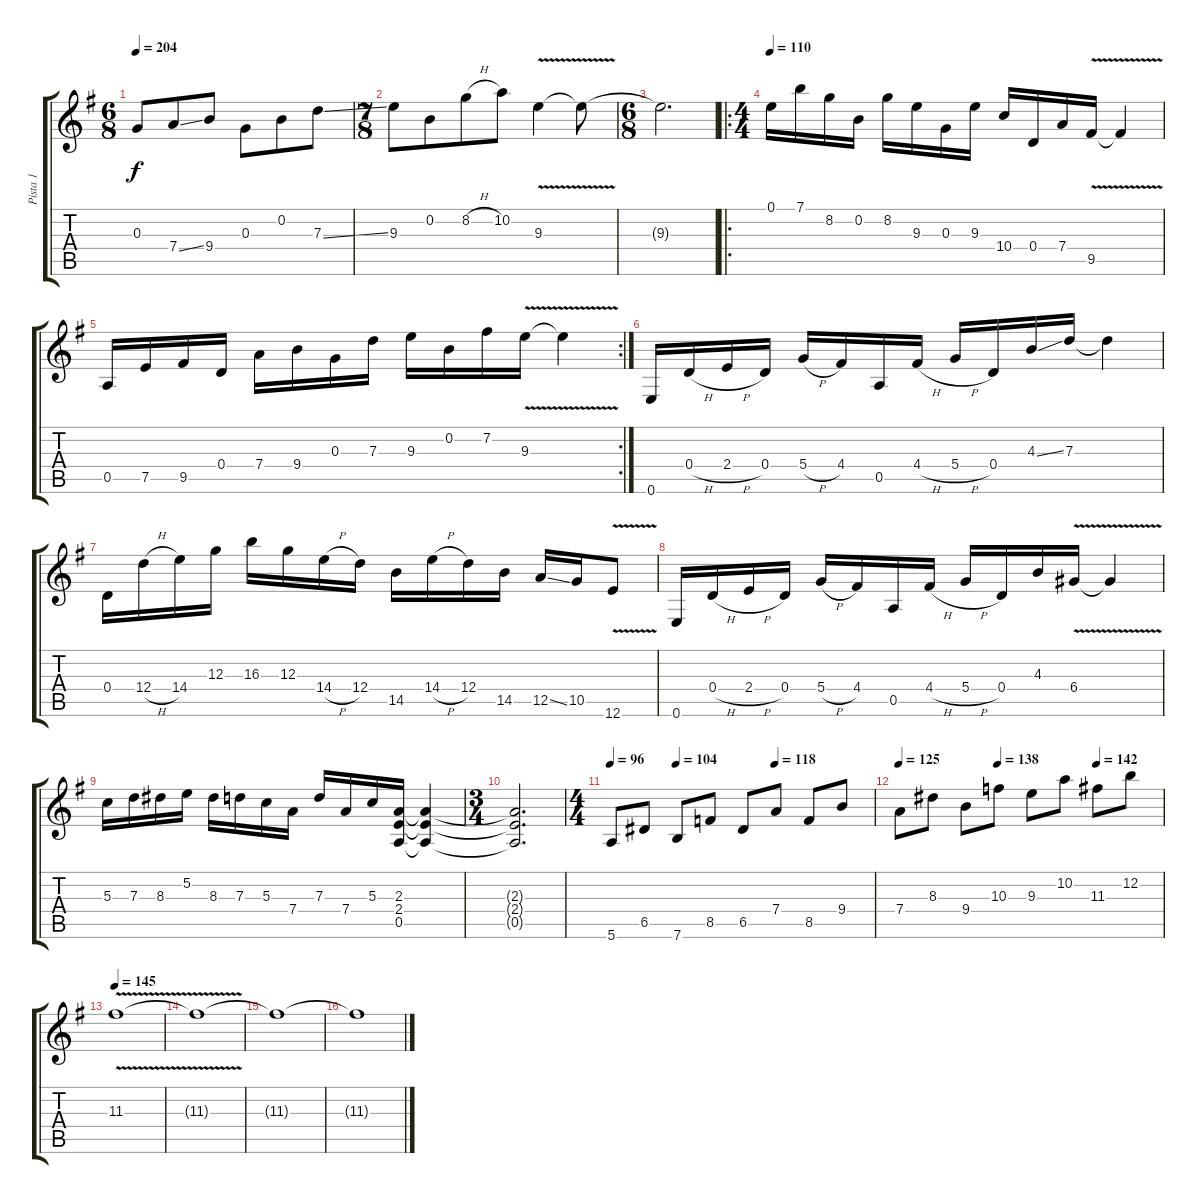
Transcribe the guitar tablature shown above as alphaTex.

\track ("Pista 1" "Pista 1") {instrument electricguitarclean}
\staff {score tabs}
\tuning (E4 B3 G3 D3 A2 E2) {hide}
\ts (6 8)
\tempo 204
\clef g2
\ks g
0.3.8{dy f} 7.4{ss}.8 9.4.8 0.3.8 0.2.8 7.3{ss}.8 |
\ts (7 8)
9.3.8 0.2.8 8.2{h}.8 10.2.8 9.3{v}.4 9.3{t}.8 |
\ts (6 8)
9.3{t}.2{d} |
\ro
\ts (4 4)
\tempo 110
0.1.16 7.1.16 8.2.16 0.2.16 8.2.16 9.3.16 0.3.16 9.3.16 10.4.16 0.4.16 7.4.16 9.5{v}.16 9.5{t}.4 |
\rc 2
0.5.16 7.5.16 9.5.16 0.4.16 7.4.16 9.4.16 0.3.16 7.3.16 9.3.16 0.2.16 7.2.16 9.3{v}.16 9.3{t}.4 |
0.6.16 0.4{h}.16 2.4{h}.16 0.4.16 5.4{h}.16 4.4.16 0.5.16 4.4{h}.16 5.4{h}.16 0.4.16 4.3{ss}.16 7.3.16 7.3{t}.4 |
0.4.16 12.4{h}.16 14.4.16 12.3.16 16.3.16 12.3.16 14.4{h}.16 12.4.16 14.5.16 14.4{h}.16 12.4.16 14.5.16 12.5{ss}.16 10.5.16 12.6{v}.8 |
0.6.16 0.4{h}.16 2.4{h}.16 0.4.16 5.4{h}.16 4.4.16 0.5.16 4.4{h}.16 5.4{h}.16 0.4.16 4.3.16 6.4{v}.16 6.4{t}.4 |
5.3.16 7.3.16 8.3.16 5.2.16 8.3.16 7.3.16 5.3.16 7.4.16 7.3.16 7.4.16 5.3.16 (2.3 2.4 0.5).16 (2.3{t} 2.4{t} 0.5{t}).4 |
\ts (3 4)
(2.3{t} 2.4{t} 0.5{t}).2{d} |
\ts (4 4)
\tempo 96
\tempo (104 0.25)
\tempo (118 0.625)
5.6.8 6.5.8 7.6.8 8.5.8 6.5.8 7.4.8 8.5.8 9.4.8 |
\tempo 125
\tempo (138 0.375)
\tempo (142 0.75)
7.4.8 8.3.8 9.4.8 10.3.8 9.3.8 10.2.8 11.3.8 12.2.8 |
\tempo 145
11.3{v}.1 |
11.3{t}.1 |
11.3{t}.1 |
11.3{t}.1
